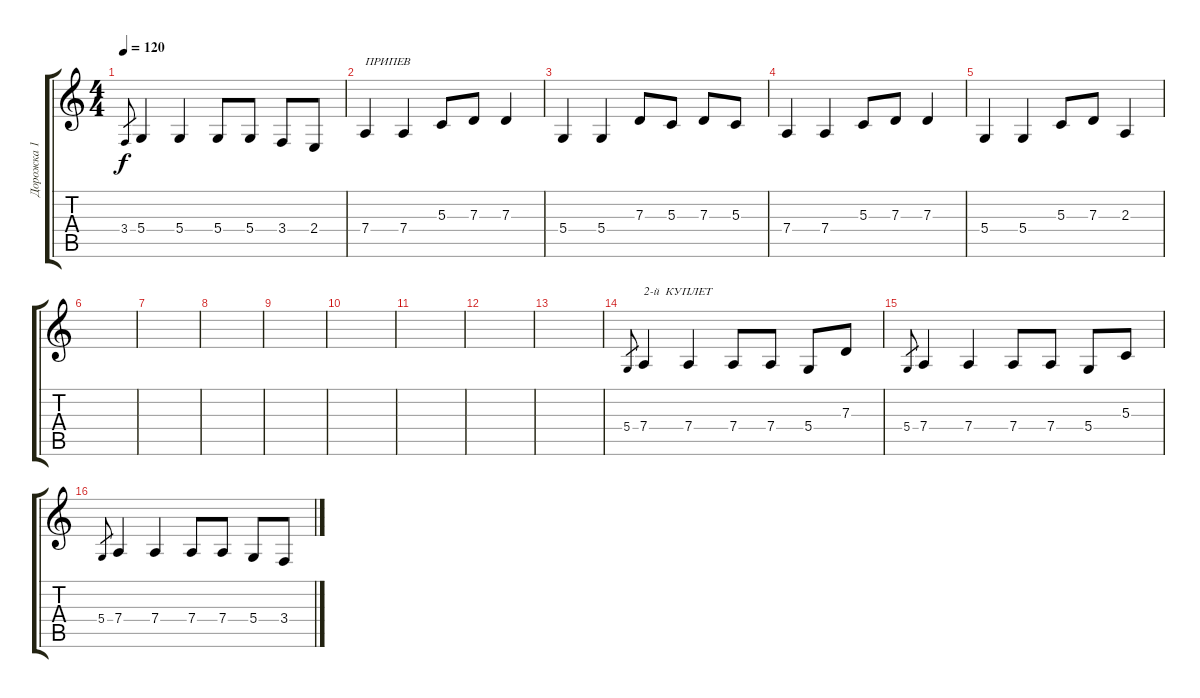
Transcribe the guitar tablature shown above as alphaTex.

\track ("Дорожка 1" "Дорожка 1") {instrument acousticgrandpiano}
\staff {score tabs}
\tuning (E4 B3 G3 D3 A2 E2) {hide}
\ts (4 4)
\tempo 120
\clef g2
\ks c
3.4.8{gr dy f} 5.4.4 5.4.4 5.4.8 5.4.8 3.4.8 2.4.8 |
7.4.4{txt "ПРИПЕВ"} 7.4.4 5.3.8 7.3.8 7.3.4 |
5.4.4 5.4.4 7.3.8 5.3.8 7.3.8 5.3.8 |
7.4.4 7.4.4 5.3.8 7.3.8 7.3.4 |
5.4.4 5.4.4 5.3.8 7.3.8 2.3.4 |
|
|
|
|
|
|
|
|
5.4.8{gr} 7.4.4{txt "2-й  КУПЛЕТ"} 7.4.4 7.4.8 7.4.8 5.4.8 7.3.8 |
5.4.8{gr} 7.4.4 7.4.4 7.4.8 7.4.8 5.4.8 5.3.8 |
5.4.8{gr} 7.4.4 7.4.4 7.4.8 7.4.8 5.4.8 3.4.8
